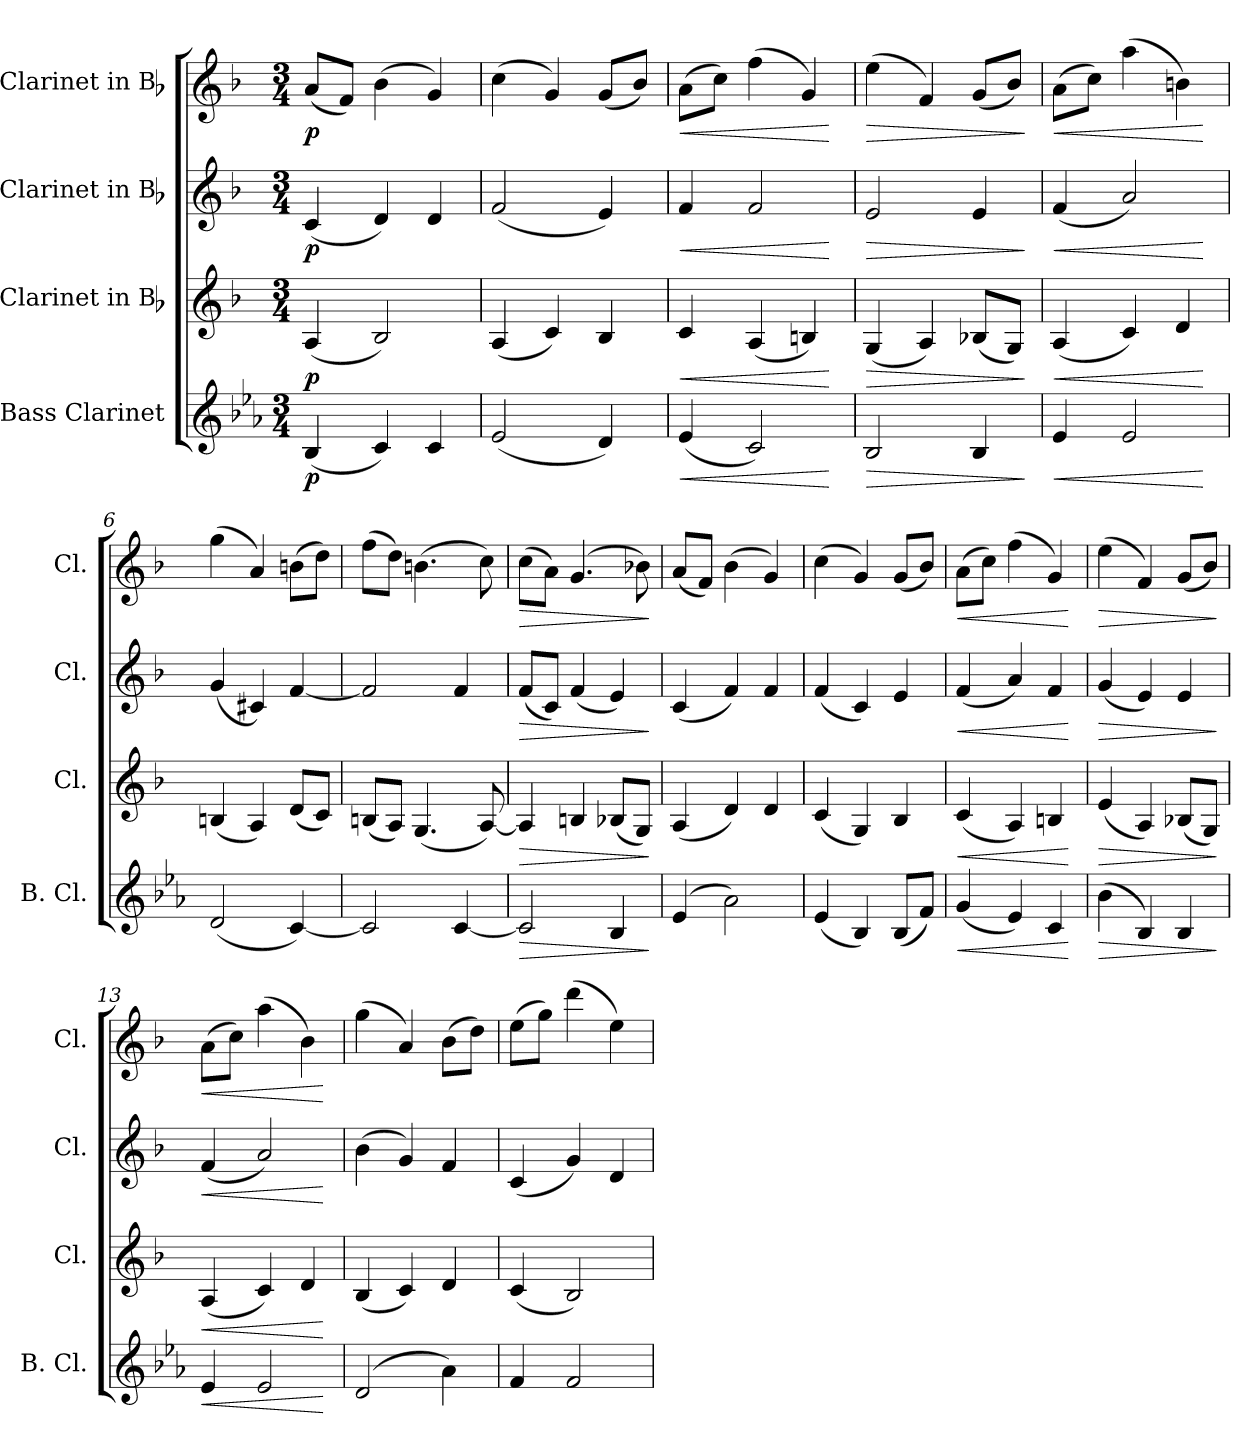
**kern	**dynam	**kern	**dynam	**kern	**dynam	**kern	**dynam
*part4	*part4	*part3	*part3	*part2	*part2	*part1	*part1
*staff4	*staff4	*staff3	*staff3	*staff2	*staff2	*staff1	*staff1
*I"Bass Clarinet	*	*I"Clarinet in Bb	*	*I"Clarinet in Bb	*	*I"Clarinet in Bb	*
*I'B. Cl.	*	*I'Cl.	*	*I'Cl.	*	*I'Cl.	*
*clefG2	*	*clefG2	*	*clefG2	*	*clefG2	*
*ITrd8c14	*	*ITrd1c2	*	*ITrd1c2	*	*ITrd1c2	*
*k[b-e-a-]	*	*k[b-e-a-]	*	*k[b-e-a-]	*	*k[b-e-a-]	*
*M3/4	*	*M3/4	*	*M3/4	*	*M3/4	*
*MM45	*	*MM45	*	*MM45	*	*MM45	*
=1	=1	=1	=1	=1	=1	=1	=1
!	!LO:DY:b	!	!LO:DY:b	!	!LO:DY:b	!	!LO:DY:b
(<4BB-/	p	(<4G/	p	(<4B-/	p	(<8g/L	p
.	.	.	.	.	.	8e-/J)	.
4C/)	.	2A-/)	.	4c/)	.	(>4a-\	.
4C/	.	.	.	4c/	.	4f/)	.
=2	=2	=2	=2	=2	=2	=2	=2
(<2E-/	.	(<4G/	.	(<2e-/	.	(>4b-\	.
.	.	4B-/)	.	.	.	4f/)	.
4D/)	.	4A-/	.	4d/)	.	(<8f/L	.
.	.	.	.	.	.	8a-/J)	.
=3	=3	=3	=3	=3	=3	=3	=3
!	!LO:HP:b	!	!LO:HP:b	!	!LO:HP:b	!	!LO:HP:b
(<4E-/	<	4B-/	<	4e-/	<	(>8g\L	<
.	.	.	.	.	.	8b-\J)	.
2C/)	.	(<4G/	.	2e-/	.	(>4ee-\	.
.	.	4An/)	.	.	.	4f/)	.
.	[	.	[	.	[	.	[
=4	=4	=4	=4	=4	=4	=4	=4
!	!LO:HP:b	!	!LO:HP:b	!	!LO:HP:b	!	!LO:HP:b
2BB-/	>	(<4F/	>	2d/	>	(>4dd\	>
.	.	4G/)	.	.	.	4e-/)	.
4BB-/	.	(<8A-X/L	.	4d/	.	(<8f/L	.
.	.	8F/J)	.	.	.	8a-/J)	.
.	]	.	]	.	]	.	]
=5	=5	=5	=5	=5	=5	=5	=5
!	!LO:HP:b	!	!LO:HP:b	!	!LO:HP:b	!	!LO:HP:b
4E-/	<	(<4G/	<	(<4e-/	<	(>8g\L	<
.	.	.	.	.	.	8b-\J)	.
2E-/	.	4B-/)	.	2g/)	.	(>4gg\	.
.	.	4c/	.	.	.	4an\)	.
.	[	.	[	.	[	.	[
=6	=6	=6	=6	=6	=6	=6	=6
(<2D/	.	(<4An/	.	(<4f/	.	(>4ff\	.
.	.	4G/)	.	4Bn/)	.	4g/)	.
[4C/)	.	(<8c/L	.	[4e-/	.	(>8an\L	.
.	.	8B-/J)	.	.	.	8cc\J)	.
!!LO:LB:g=z
=7	=7	=7	=7	=7	=7	=7	=7
2C/]	.	(<8An/L	.	2e-/]	.	(>8ee-\L	.
.	.	8G/J)	.	.	.	8cc\J)	.
.	.	(<4.F/	.	.	.	(>4.an\	.
[4C/	.	.	.	4e-/	.	.	.
.	.	[8G/)	.	.	.	8b-\)	.
=8	=8	=8	=8	=8	=8	=8	=8
!	!LO:HP:b	!	!LO:HP:b	!	!LO:HP:b	!	!LO:HP:b
2C/]	>	4G/]	>	(<8e-/L	>	(>8b-\L	>
.	.	.	.	8B-/J)	.	8g\J)	.
.	.	4An/	.	(<4e-/	.	(>4.f/	.
4BB-/	.	(<8A-X/L	.	4d/)	.	.	.
.	.	8F/J)	.	.	.	8a-X\)	.
.	]	.	]	.	]	.	]
=9	=9	=9	=9	=9	=9	=9	=9
(>4E-/	.	(<4G/	.	(<4B-/	.	(<8g/L	.
.	.	.	.	.	.	8e-/J)	.
2A-\)	.	4c/)	.	4e-/)	.	(>4a-\	.
.	.	4c/	.	4e-/	.	4f/)	.
=10	=10	=10	=10	=10	=10	=10	=10
(<4E-/	.	(<4B-/	.	(<4e-/	.	(>4b-\	.
4BB-/)	.	4F/)	.	4B-/)	.	4f/)	.
(<8BB-/L	.	4A-/	.	4d/	.	(<8f/L	.
8F/J)	.	.	.	.	.	8a-/J)	.
=11	=11	=11	=11	=11	=11	=11	=11
!	!LO:HP:b	!	!LO:HP:b	!	!LO:HP:b	!	!LO:HP:b
(<4G/	<	(<4B-/	<	(<4e-/	<	(>8g\L	<
.	.	.	.	.	.	8b-\J)	.
4E-/)	.	4G/)	.	4g/)	.	(>4ee-\	.
4C/	.	4An/	.	4e-/	.	4f/)	.
.	[	.	[	.	[	.	[
=12	=12	=12	=12	=12	=12	=12	=12
!	!LO:HP:b	!	!LO:HP:b	!	!LO:HP:b	!	!LO:HP:b
(>4B-\	>	(<4d/	>	(<4f/	>	(>4dd\	>
4BB-/)	.	4G/)	.	4d/)	.	4e-/)	.
4BB-/	.	(<8A-X/L	.	4d/	.	(<8f/L	.
.	.	8F/J)	.	.	.	8a-/J)	.
.	]	.	]	.	]	.	]
=13	=13	=13	=13	=13	=13	=13	=13
!	!LO:HP:b	!	!LO:HP:b	!	!LO:HP:b	!	!LO:HP:b
4E-/	<	(<4G/	<	(<4e-/	<	(>8g\L	<
.	.	.	.	.	.	8b-\J)	.
2E-/	.	4B-/)	.	2g/)	.	(>4gg\	.
.	.	4c/	.	.	.	4a-\)	.
.	[	.	[	.	[	.	[
!!LO:PB:g=z
=14	=14	=14	=14	=14	=14	=14	=14
(>2D/	.	(<4A-/	.	(>4a-\	.	(>4ff\	.
.	.	4B-/)	.	4f/)	.	4g/)	.
4A-\)	.	4c/	.	4e-/	.	(>8a-\L	.
.	.	.	.	.	.	8cc\J)	.
=15	=15	=15	=15	=15	=15	=15	=15
4F/	.	(<4B-/	.	(<4B-/	.	(>8dd\L	.
.	.	.	.	.	.	8ff\J)	.
2F/	.	2A-/)	.	4f/)	.	(>4ccc\	.
.	.	.	.	4c/	.	4dd\)	.
=	=	=	=	=	=	=	=
*-	*-	*-	*-	*-	*-	*-	*-
